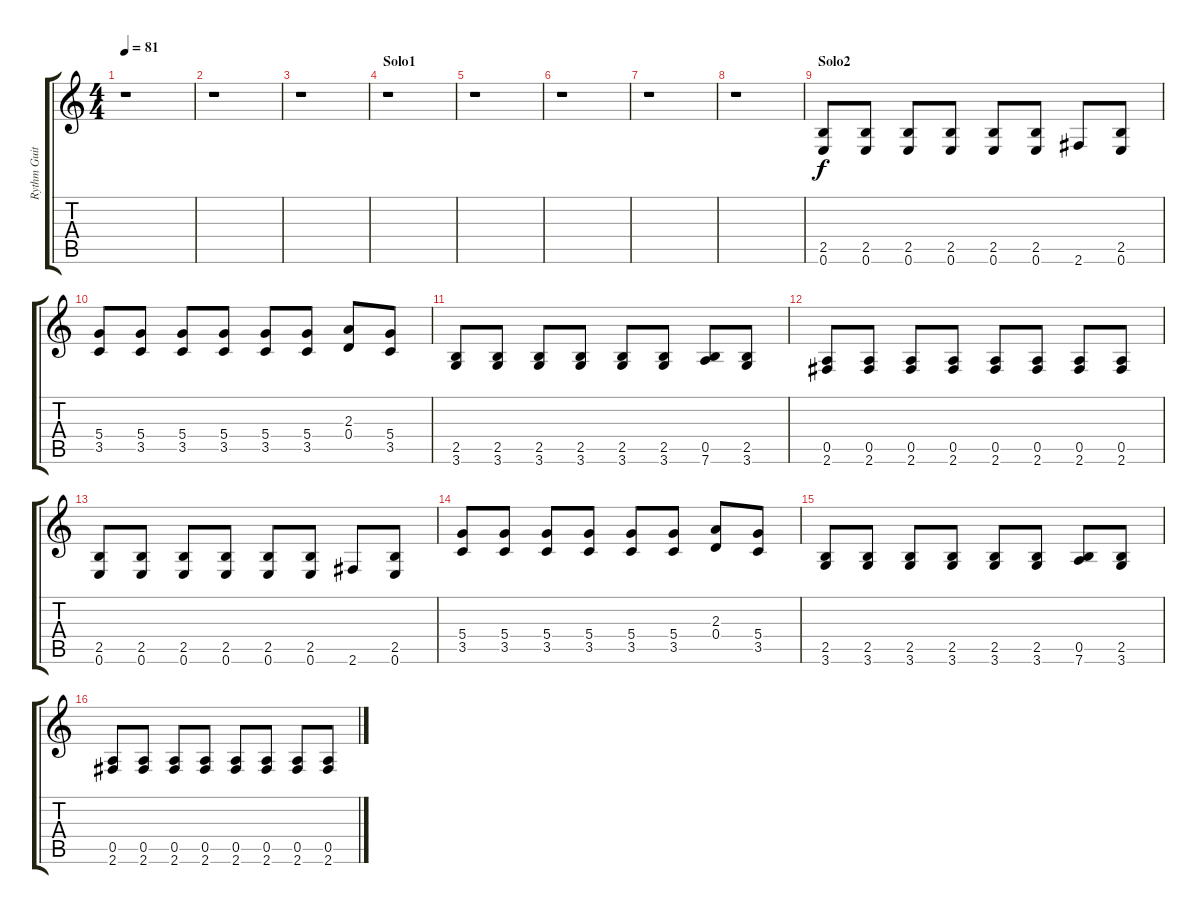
\track ("Rythm Guitar" "Rythm Guit") {instrument distortionguitar}
\staff {score tabs}
\tuning (E4 B3 G3 D3 A2 E2) {hide}
\ts (4 4)
\tempo 81
\clef g2
\ks c
r.1{dy f} |
r.1 |
r.1 |
\section ("" "Solo1")
r.1 |
r.1 |
r.1 |
r.1 |
r.1 |
\section ("" "Solo2")
(2.5 0.6).8 (2.5 0.6).8 (2.5 0.6).8 (2.5 0.6).8 (2.5 0.6).8 (2.5 0.6).8 2.6.8 (2.5 0.6).8 |
(5.4 3.5).8 (5.4 3.5).8 (5.4 3.5).8 (5.4 3.5).8 (5.4 3.5).8 (5.4 3.5).8 (2.3 0.4).8 (5.4 3.5).8 |
(2.5 3.6).8 (2.5 3.6).8 (2.5 3.6).8 (2.5 3.6).8 (2.5 3.6).8 (2.5 3.6).8 (0.5 7.6).8 (2.5 3.6).8 |
(0.5 2.6).8 (0.5 2.6).8 (0.5 2.6).8 (0.5 2.6).8 (0.5 2.6).8 (0.5 2.6).8 (0.5 2.6).8 (0.5 2.6).8 |
(2.5 0.6).8 (2.5 0.6).8 (2.5 0.6).8 (2.5 0.6).8 (2.5 0.6).8 (2.5 0.6).8 2.6.8 (2.5 0.6).8 |
(5.4 3.5).8 (5.4 3.5).8 (5.4 3.5).8 (5.4 3.5).8 (5.4 3.5).8 (5.4 3.5).8 (2.3 0.4).8 (5.4 3.5).8 |
(2.5 3.6).8 (2.5 3.6).8 (2.5 3.6).8 (2.5 3.6).8 (2.5 3.6).8 (2.5 3.6).8 (0.5 7.6).8 (2.5 3.6).8 |
(0.5 2.6).8 (0.5 2.6).8 (0.5 2.6).8 (0.5 2.6).8 (0.5 2.6).8 (0.5 2.6).8 (0.5 2.6).8 (0.5 2.6).8
